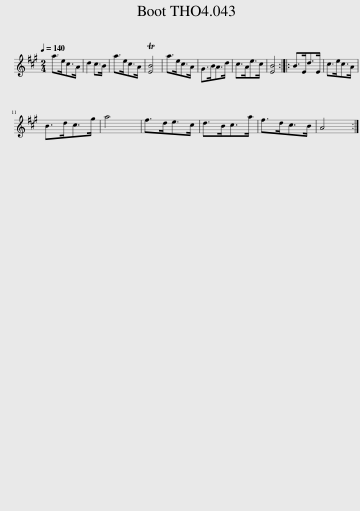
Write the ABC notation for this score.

X:1
L:1/8
Q:1/4=140
M:2/4
I:linebreak $
K:A
V:1 treble
V:1
 a>ec>A | d2 c>B | a>ec>A | T[EB]4 | a>ec>A | %5
 G>BA>d | c>Ae>c | [EB]4 :: B>Ed>E | c>ec>A |$ %10
 B>dc>g | a4 | f>de>c | d>Bc>a | f>dc>B | %15
 A4 :| %16
